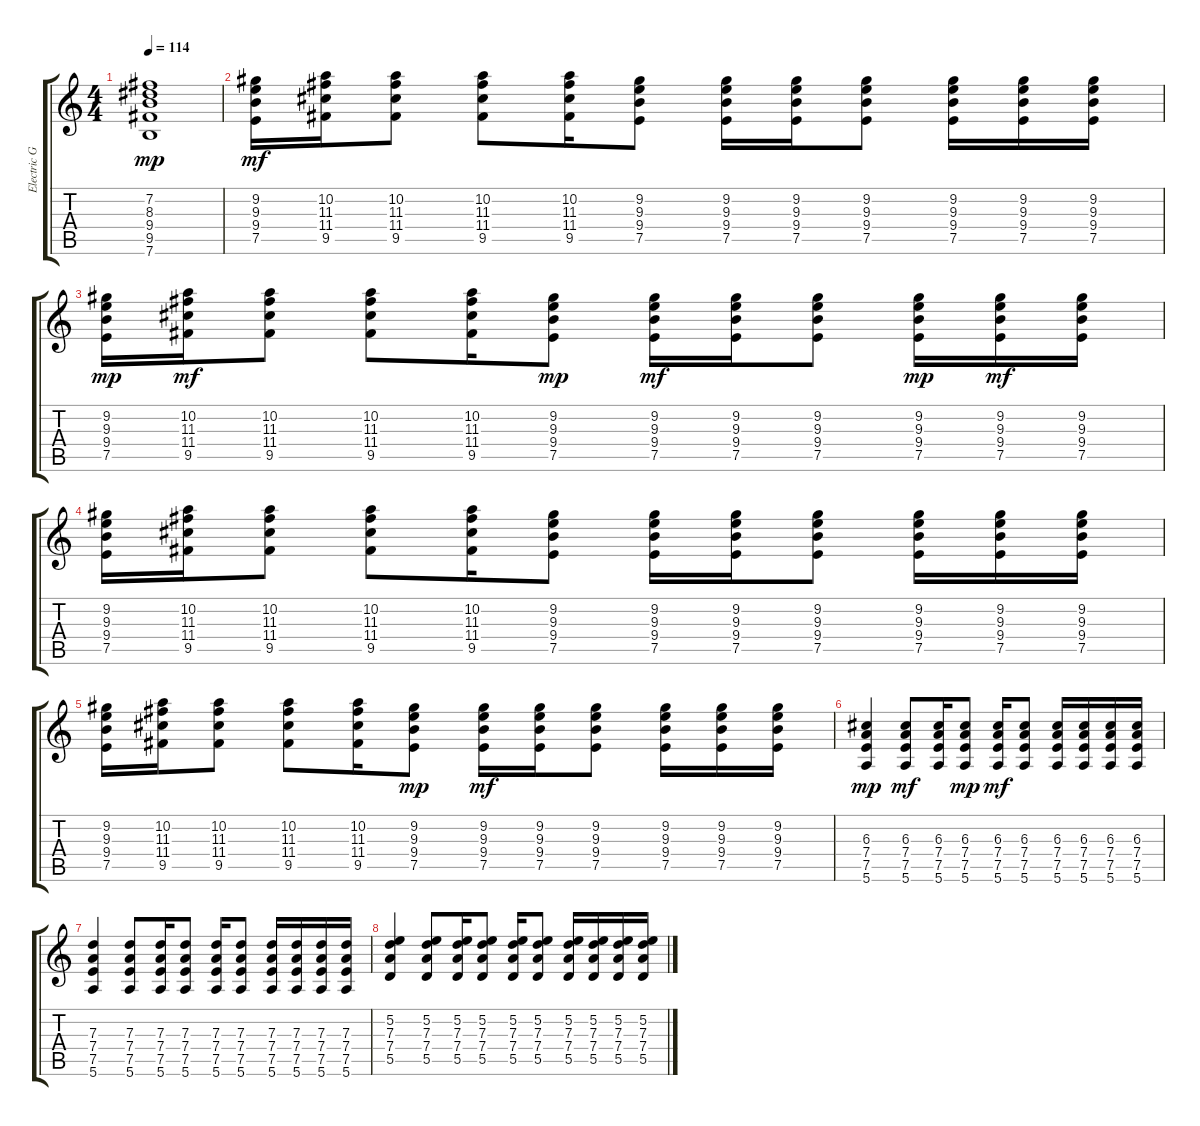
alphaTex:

\track ("Electric Guitar" "Electric G") {instrument distortionguitar}
\staff {score tabs}
\tuning (E4 B3 G3 D3 A2 E2) {hide}
\ts (4 4)
\tempo 114
\clef g2
\ks c
(7.2 8.3 9.4 9.5 7.6).1{dy mp} |
(9.2 9.3 9.4 7.5).16{dy mf} (10.2 11.3 11.4 9.5).16 (10.2 11.3 11.4 9.5).8 (10.2 11.3 11.4 9.5).8 (10.2 11.3 11.4 9.5).16 (9.2 9.3 9.4 7.5).8 (9.2 9.3 9.4 7.5).16 (9.2 9.3 9.4 7.5).16 (9.2 9.3 9.4 7.5).8 (9.2 9.3 9.4 7.5).16 (9.2 9.3 9.4 7.5).16 (9.2 9.3 9.4 7.5).16 |
(9.2 9.3 9.4 7.5).16{dy mp} (10.2 11.3 11.4 9.5).16{dy mf} (10.2 11.3 11.4 9.5).8 (10.2 11.3 11.4 9.5).8 (10.2 11.3 11.4 9.5).16 (9.2 9.3 9.4 7.5).8{dy mp} (9.2 9.3 9.4 7.5).16{dy mf} (9.2 9.3 9.4 7.5).16 (9.2 9.3 9.4 7.5).8 (9.2 9.3 9.4 7.5).16{dy mp} (9.2 9.3 9.4 7.5).16{dy mf} (9.2 9.3 9.4 7.5).16 |
(9.2 9.3 9.4 7.5).16 (10.2 11.3 11.4 9.5).16 (10.2 11.3 11.4 9.5).8 (10.2 11.3 11.4 9.5).8 (10.2 11.3 11.4 9.5).16 (9.2 9.3 9.4 7.5).8 (9.2 9.3 9.4 7.5).16 (9.2 9.3 9.4 7.5).16 (9.2 9.3 9.4 7.5).8 (9.2 9.3 9.4 7.5).16 (9.2 9.3 9.4 7.5).16 (9.2 9.3 9.4 7.5).16 |
(9.2 9.3 9.4 7.5).16 (10.2 11.3 11.4 9.5).16 (10.2 11.3 11.4 9.5).8 (10.2 11.3 11.4 9.5).8 (10.2 11.3 11.4 9.5).16 (9.2 9.3 9.4 7.5).8{dy mp} (9.2 9.3 9.4 7.5).16{dy mf} (9.2 9.3 9.4 7.5).16 (9.2 9.3 9.4 7.5).8 (9.2 9.3 9.4 7.5).16 (9.2 9.3 9.4 7.5).16 (9.2 9.3 9.4 7.5).16 |
(6.3 7.4 7.5 5.6).4{dy mp} (6.3 7.4 7.5 5.6).8{dy mf} (6.3 7.4 7.5 5.6).16 (6.3 7.4 7.5 5.6).8{dy mp} (6.3 7.4 7.5 5.6).16{dy mf} (6.3 7.4 7.5 5.6).8 (6.3 7.4 7.5 5.6).16 (6.3 7.4 7.5 5.6).16 (6.3 7.4 7.5 5.6).16 (6.3 7.4 7.5 5.6).16 |
(7.3 7.4 7.5 5.6).4 (7.3 7.4 7.5 5.6).8 (7.3 7.4 7.5 5.6).16 (7.3 7.4 7.5 5.6).8 (7.3 7.4 7.5 5.6).16 (7.3 7.4 7.5 5.6).8 (7.3 7.4 7.5 5.6).16 (7.3 7.4 7.5 5.6).16 (7.3 7.4 7.5 5.6).16 (7.3 7.4 7.5 5.6).16 |
(5.2 7.3 7.4 5.5).4 (5.2 7.3 7.4 5.5).8 (5.2 7.3 7.4 5.5).16 (5.2 7.3 7.4 5.5).8 (5.2 7.3 7.4 5.5).16 (5.2 7.3 7.4 5.5).8 (5.2 7.3 7.4 5.5).16 (5.2 7.3 7.4 5.5).16 (5.2 7.3 7.4 5.5).16 (5.2 7.3 7.4 5.5).16
